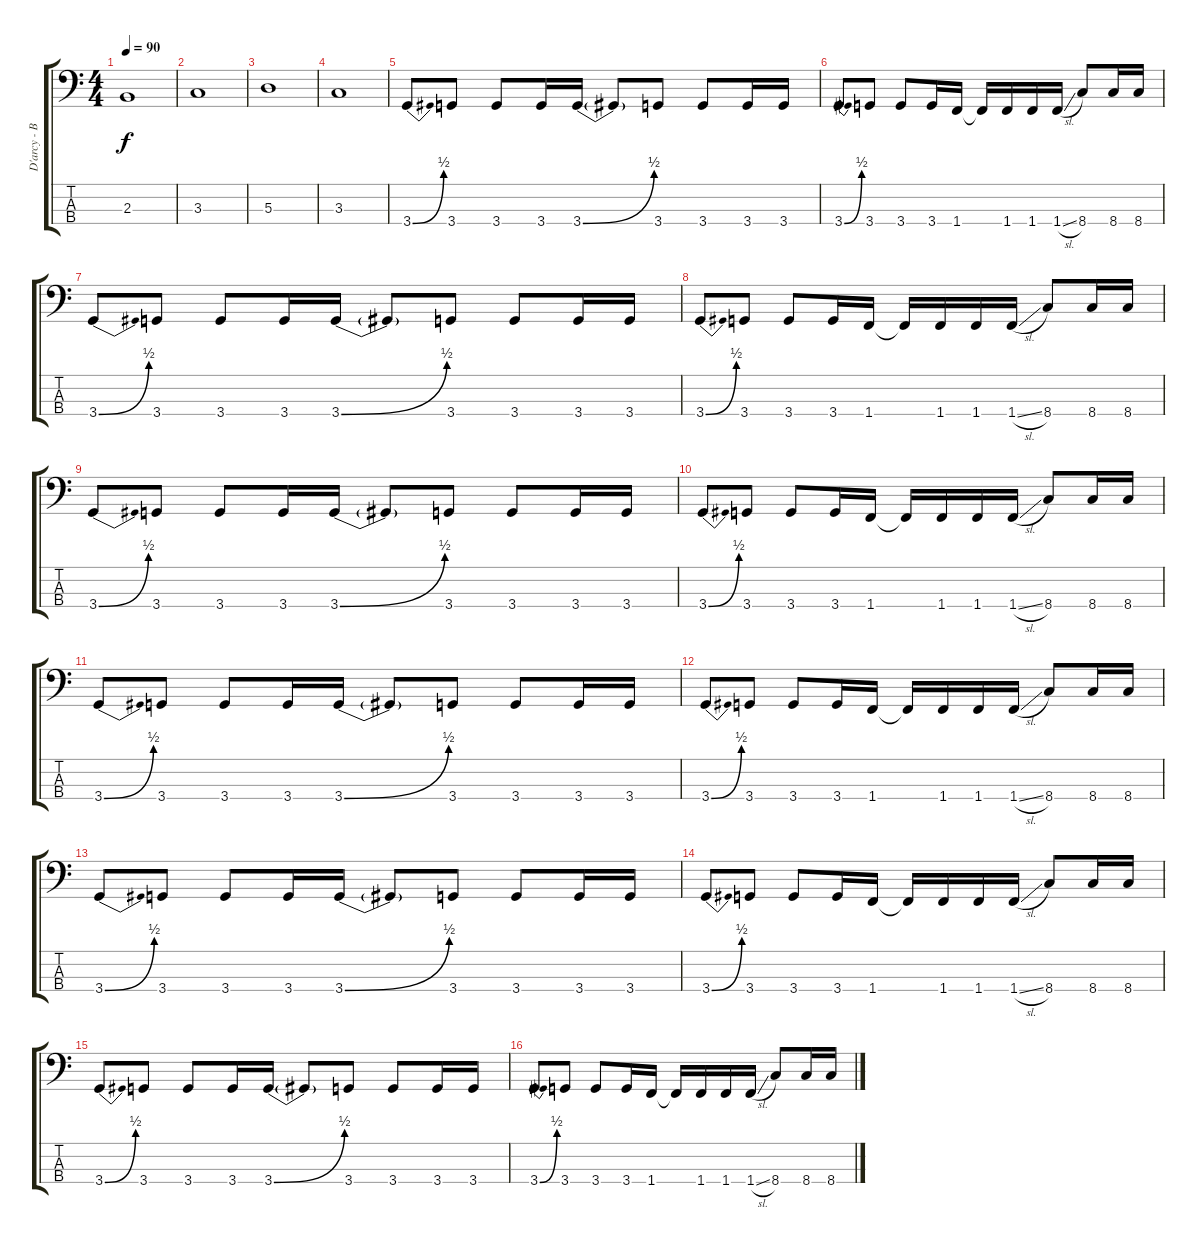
\track ("D'arcy - Bass" "D'arcy - B") {instrument electricbasspick}
\staff {score tabs}
\tuning (G2 D2 A1 E1) {hide}
\ts (4 4)
\tempo 90
\clef f4
\ks c
2.3.1{dy f} |
3.3.1 |
5.3.1 |
3.3.1 |
3.4{be (bend 0 0 60 2)}.8 3.4.8 3.4.8 3.4.16 3.4{be (bend 0 0 60 2)}.16 3.4{t}.8 3.4.8 3.4.8 3.4.16 3.4.16 |
3.4{be (bend 0 0 60 2)}.8 3.4.8 3.4.8 3.4.16 1.4.16 1.4{t}.16 1.4.16 1.4.16 1.4{sl}.16 8.4.8 8.4.16 8.4.16 |
3.4{be (bend 0 0 60 2)}.8 3.4.8 3.4.8 3.4.16 3.4{be (bend 0 0 60 2)}.16 3.4{t}.8 3.4.8 3.4.8 3.4.16 3.4.16 |
3.4{be (bend 0 0 60 2)}.8 3.4.8 3.4.8 3.4.16 1.4.16 1.4{t}.16 1.4.16 1.4.16 1.4{sl}.16 8.4.8 8.4.16 8.4.16 |
3.4{be (bend 0 0 60 2)}.8 3.4.8 3.4.8 3.4.16 3.4{be (bend 0 0 60 2)}.16 3.4{t}.8 3.4.8 3.4.8 3.4.16 3.4.16 |
3.4{be (bend 0 0 60 2)}.8 3.4.8 3.4.8 3.4.16 1.4.16 1.4{t}.16 1.4.16 1.4.16 1.4{sl}.16 8.4.8 8.4.16 8.4.16 |
3.4{be (bend 0 0 60 2)}.8 3.4.8 3.4.8 3.4.16 3.4{be (bend 0 0 60 2)}.16 3.4{t}.8 3.4.8 3.4.8 3.4.16 3.4.16 |
3.4{be (bend 0 0 60 2)}.8 3.4.8 3.4.8 3.4.16 1.4.16 1.4{t}.16 1.4.16 1.4.16 1.4{sl}.16 8.4.8 8.4.16 8.4.16 |
3.4{be (bend 0 0 60 2)}.8 3.4.8 3.4.8 3.4.16 3.4{be (bend 0 0 60 2)}.16 3.4{t}.8 3.4.8 3.4.8 3.4.16 3.4.16 |
3.4{be (bend 0 0 60 2)}.8 3.4.8 3.4.8 3.4.16 1.4.16 1.4{t}.16 1.4.16 1.4.16 1.4{sl}.16 8.4.8 8.4.16 8.4.16 |
3.4{be (bend 0 0 60 2)}.8 3.4.8 3.4.8 3.4.16 3.4{be (bend 0 0 60 2)}.16 3.4{t}.8 3.4.8 3.4.8 3.4.16 3.4.16 |
3.4{be (bend 0 0 60 2)}.8 3.4.8 3.4.8 3.4.16 1.4.16 1.4{t}.16 1.4.16 1.4.16 1.4{sl}.16 8.4.8 8.4.16 8.4.16
